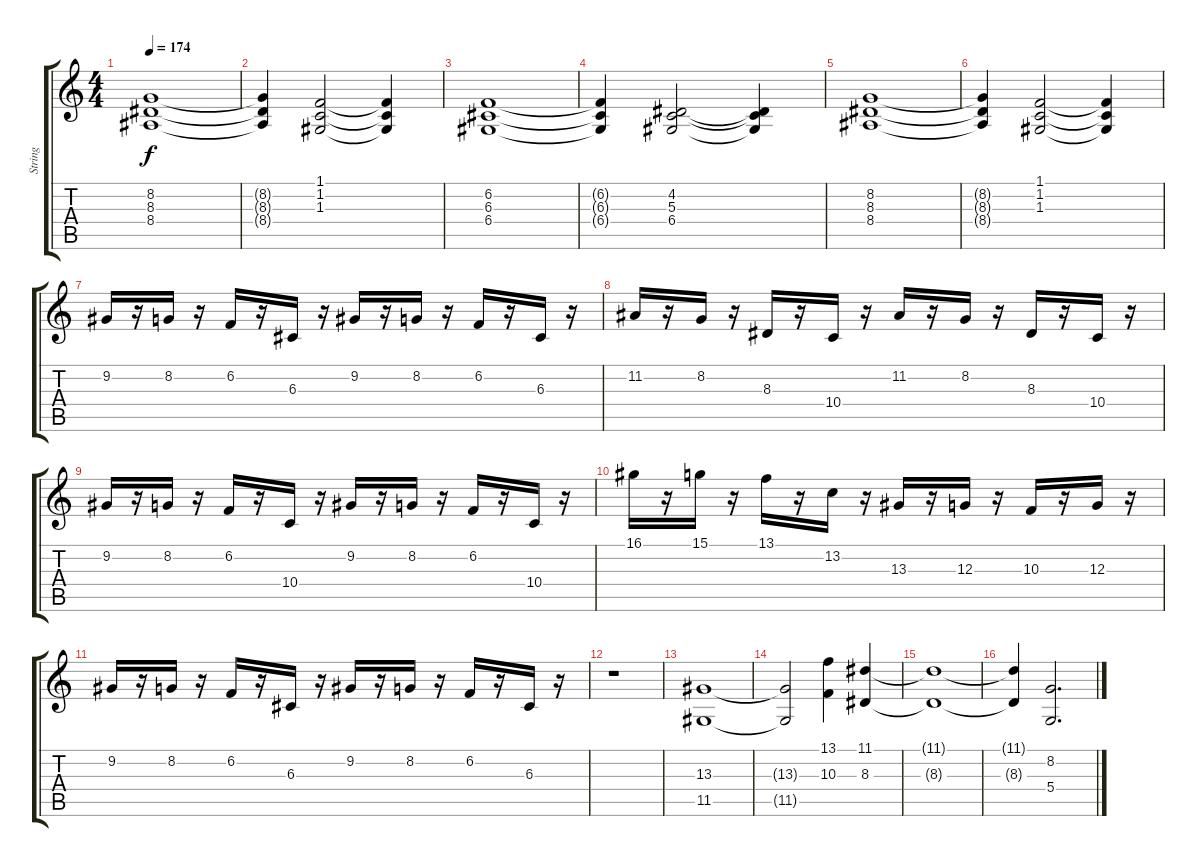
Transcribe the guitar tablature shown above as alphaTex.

\track ("String" "String") {instrument stringensemble1}
\staff {score tabs}
\tuning (E4 B3 G3 D3 A2 E2) {hide}
\ts (4 4)
\tempo 174
\clef g2
\ks c
(8.2 8.3 8.4).1{dy f} |
(8.2{t} 8.3{t} 8.4{t}).4 (1.1 1.2 1.3).2 (1.1{t} 1.2{t} 1.3{t}).4 |
(6.2 6.3 6.4).1 |
(6.2{t} 6.3{t} 6.4{t}).4 (4.2 5.3 6.4).2 (4.2{t} 5.3{t} 6.4{t}).4 |
(8.2 8.3 8.4).1 |
(8.2{t} 8.3{t} 8.4{t}).4 (1.1 1.2 1.3).2 (1.1{t} 1.2{t} 1.3{t}).4 |
9.2.16 r.16 8.2.16 r.16 6.2.16 r.16 6.3.16 r.16 9.2.16 r.16 8.2.16 r.16 6.2.16 r.16 6.3.16 r.16 |
11.2.16 r.16 8.2.16 r.16 8.3.16 r.16 10.4.16 r.16 11.2.16 r.16 8.2.16 r.16 8.3.16 r.16 10.4.16 r.16 |
9.2.16 r.16 8.2.16 r.16 6.2.16 r.16 10.4.16 r.16 9.2.16 r.16 8.2.16 r.16 6.2.16 r.16 10.4.16 r.16 |
16.1.16 r.16 15.1.16 r.16 13.1.16 r.16 13.2.16 r.16 13.3.16 r.16 12.3.16 r.16 10.3.16 r.16 12.3.16 r.16 |
9.2.16 r.16 8.2.16 r.16 6.2.16 r.16 6.3.16 r.16 9.2.16 r.16 8.2.16 r.16 6.2.16 r.16 6.3.16 r.16 |
r.1 |
(13.3 11.5).1 |
(13.3{t} 11.5{t}).2 (13.1 10.3).4 (11.1 8.3).4 |
(11.1{t} 8.3{t}).1 |
(11.1{t} 8.3{t}).4 (8.2 5.4).2{d}
